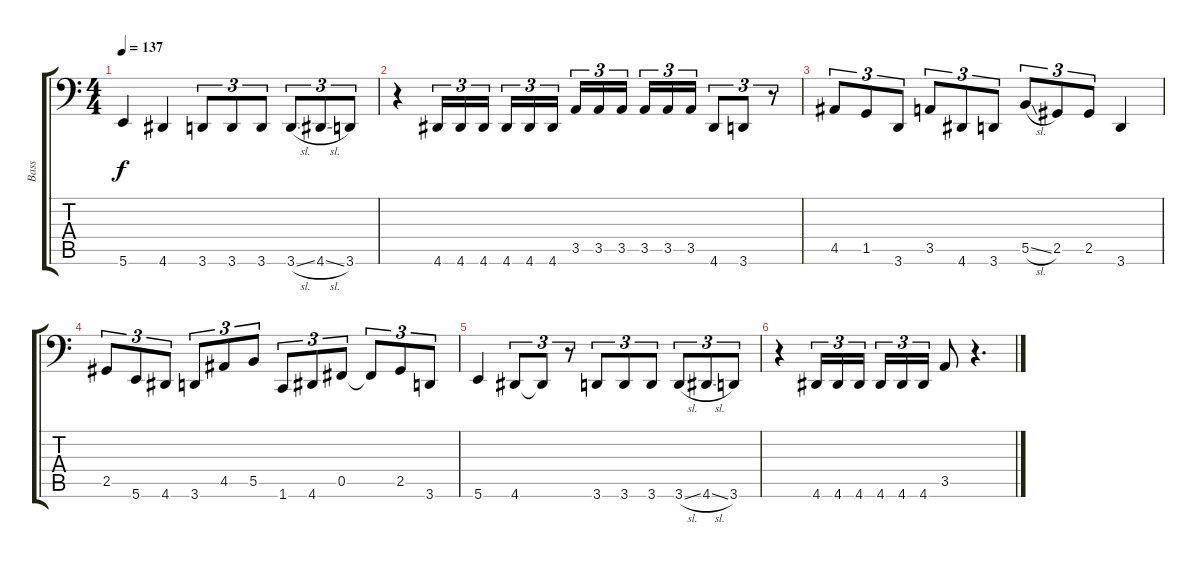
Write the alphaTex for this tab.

\track ("Bass" "Bass") {instrument electricbassfinger}
\staff {score tabs}
\tuning (Db3 Ab2 E2 B1 Gb1 B0) {hide}
\ts (4 4)
\tempo 137
\clef f4
\ks c
5.6.4{dy f} 4.6.4 3.6.8{tu (3 2)} 3.6.8{tu (3 2)} 3.6.8{tu (3 2)} 3.6{sl}.8{tu (3 2)} 4.6{sl}.8{tu (3 2)} 3.6.8{tu (3 2)} |
r.4 4.6.16{tu (3 2)} 4.6.16{tu (3 2)} 4.6.16{tu (3 2) beam splitsecondary} 4.6.16{tu (3 2)} 4.6.16{tu (3 2)} 4.6.16{tu (3 2)} 3.5.16{tu (3 2)} 3.5.16{tu (3 2)} 3.5.16{tu (3 2) beam splitsecondary} 3.5.16{tu (3 2)} 3.5.16{tu (3 2)} 3.5.16{tu (3 2)} 4.6.8{tu (3 2)} 3.6.8{tu (3 2)} r.8{tu (3 2)} |
4.5.8{tu (3 2)} 1.5.8{tu (3 2)} 3.6.8{tu (3 2)} 3.5.8{tu (3 2)} 4.6.8{tu (3 2)} 3.6.8{tu (3 2)} 5.5{sl}.8{tu (3 2)} 2.5.8{tu (3 2)} 2.5.8{tu (3 2)} 3.6.4 |
2.5.8{tu (3 2)} 5.6.8{tu (3 2)} 4.6.8{tu (3 2)} 3.6.8{tu (3 2)} 4.5.8{tu (3 2)} 5.5.8{tu (3 2)} 1.6.8{tu (3 2)} 4.6.8{tu (3 2)} 0.5.8{tu (3 2)} 0.5{t}.8{tu (3 2)} 2.5.8{tu (3 2)} 3.6.8{tu (3 2)} |
5.6.4 4.6.8{tu (3 2)} 4.6{t}.8{tu (3 2)} r.8{tu (3 2)} 3.6.8{tu (3 2)} 3.6.8{tu (3 2)} 3.6.8{tu (3 2)} 3.6{sl}.8{tu (3 2)} 4.6{sl}.8{tu (3 2)} 3.6.8{tu (3 2)} |
r.4 4.6.16{tu (3 2)} 4.6.16{tu (3 2)} 4.6.16{tu (3 2) beam splitsecondary} 4.6.16{tu (3 2)} 4.6.16{tu (3 2)} 4.6.16{tu (3 2)} 3.5.8 r.4{d}
